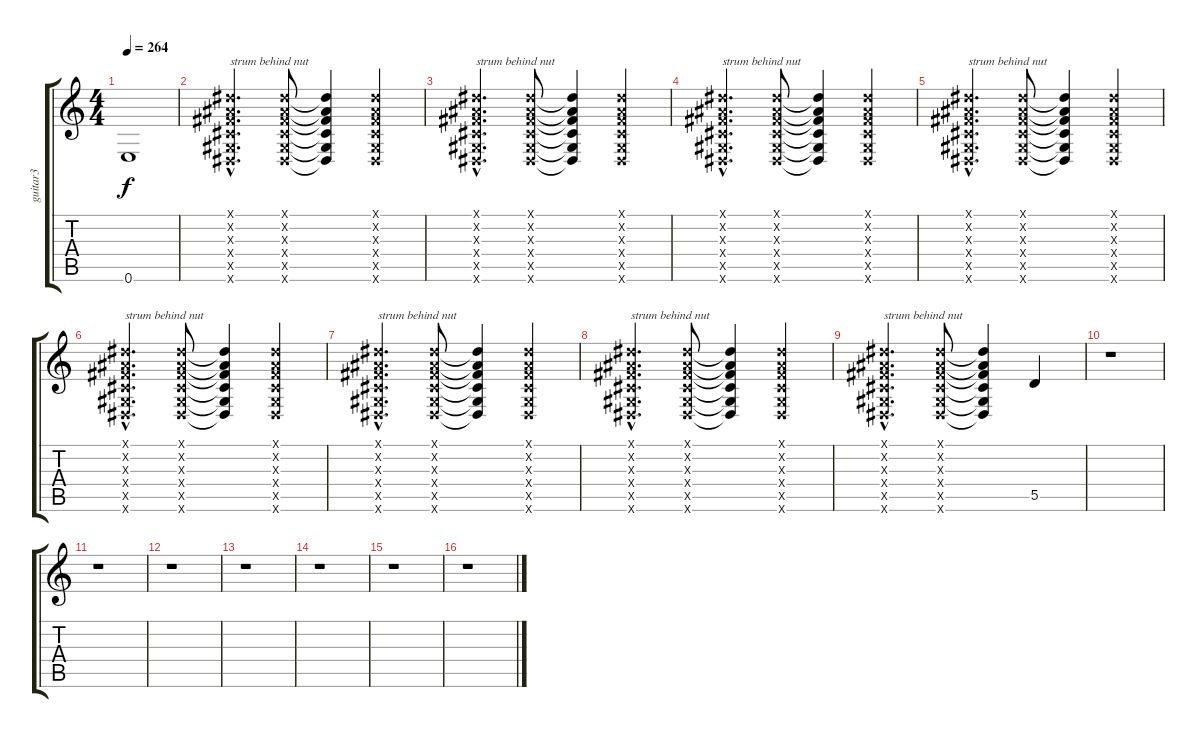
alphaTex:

\track ("guitar3" "guitar3") {instrument distortionguitar}
\staff {score tabs}
\tuning (E4 B3 G3 D3 A2 E2) {hide}
\ts (4 4)
\tempo 264
\clef g2
\ks c
0.6{t}.1{dy f} |
(-1.1{hac x} -1.2{hac x} -1.3{hac x} -1.4{hac x} -1.5{hac x} -1.6{hac x}).4{d txt "strum behind nut"} (-1.1{x} -1.2{x} -1.3{x} -1.4{x} -1.5{x} -1.6{x}).8 (-1.1{t} -1.2{t} -1.3{t} -1.4{t} -1.5{t} -1.6{t}).4 (-1.1{x} -1.2{x} -1.3{x} -1.4{x} -1.5{x} -1.6{x}).4 |
(-1.1{hac x} -1.2{hac x} -1.3{hac x} -1.4{hac x} -1.5{hac x} -1.6{hac x}).4{d txt "strum behind nut"} (-1.1{x} -1.2{x} -1.3{x} -1.4{x} -1.5{x} -1.6{x}).8 (-1.1{t} -1.2{t} -1.3{t} -1.4{t} -1.5{t} -1.6{t}).4 (-1.1{x} -1.2{x} -1.3{x} -1.4{x} -1.5{x} -1.6{x}).4 |
(-1.1{hac x} -1.2{hac x} -1.3{hac x} -1.4{hac x} -1.5{hac x} -1.6{hac x}).4{d txt "strum behind nut"} (-1.1{x} -1.2{x} -1.3{x} -1.4{x} -1.5{x} -1.6{x}).8 (-1.1{t} -1.2{t} -1.3{t} -1.4{t} -1.5{t} -1.6{t}).4 (-1.1{x} -1.2{x} -1.3{x} -1.4{x} -1.5{x} -1.6{x}).4 |
(-1.1{hac x} -1.2{hac x} -1.3{hac x} -1.4{hac x} -1.5{hac x} -1.6{hac x}).4{d txt "strum behind nut"} (-1.1{x} -1.2{x} -1.3{x} -1.4{x} -1.5{x} -1.6{x}).8 (-1.1{t} -1.2{t} -1.3{t} -1.4{t} -1.5{t} -1.6{t}).4 (-1.1{x} -1.2{x} -1.3{x} -1.4{x} -1.5{x} -1.6{x}).4 |
(-1.1{hac x} -1.2{hac x} -1.3{hac x} -1.4{hac x} -1.5{hac x} -1.6{hac x}).4{d txt "strum behind nut"} (-1.1{x} -1.2{x} -1.3{x} -1.4{x} -1.5{x} -1.6{x}).8 (-1.1{t} -1.2{t} -1.3{t} -1.4{t} -1.5{t} -1.6{t}).4 (-1.1{x} -1.2{x} -1.3{x} -1.4{x} -1.5{x} -1.6{x}).4 |
(-1.1{hac x} -1.2{hac x} -1.3{hac x} -1.4{hac x} -1.5{hac x} -1.6{hac x}).4{d txt "strum behind nut"} (-1.1{x} -1.2{x} -1.3{x} -1.4{x} -1.5{x} -1.6{x}).8 (-1.1{t} -1.2{t} -1.3{t} -1.4{t} -1.5{t} -1.6{t}).4 (-1.1{x} -1.2{x} -1.3{x} -1.4{x} -1.5{x} -1.6{x}).4 |
(-1.1{hac x} -1.2{hac x} -1.3{hac x} -1.4{hac x} -1.5{hac x} -1.6{hac x}).4{d txt "strum behind nut"} (-1.1{x} -1.2{x} -1.3{x} -1.4{x} -1.5{x} -1.6{x}).8 (-1.1{t} -1.2{t} -1.3{t} -1.4{t} -1.5{t} -1.6{t}).4 (-1.1{x} -1.2{x} -1.3{x} -1.4{x} -1.5{x} -1.6{x}).4 |
(-1.1{hac x} -1.2{hac x} -1.3{hac x} -1.4{hac x} -1.5{hac x} -1.6{hac x}).4{d txt "strum behind nut"} (-1.1{x} -1.2{x} -1.3{x} -1.4{x} -1.5{x} -1.6{x}).8 (-1.1{t} -1.2{t} -1.3{t} -1.4{t} -1.5{t} -1.6{t}).4 5.5.4 |
r.1 |
r.1 |
r.1 |
r.1 |
r.1 |
r.1 |
r.1
